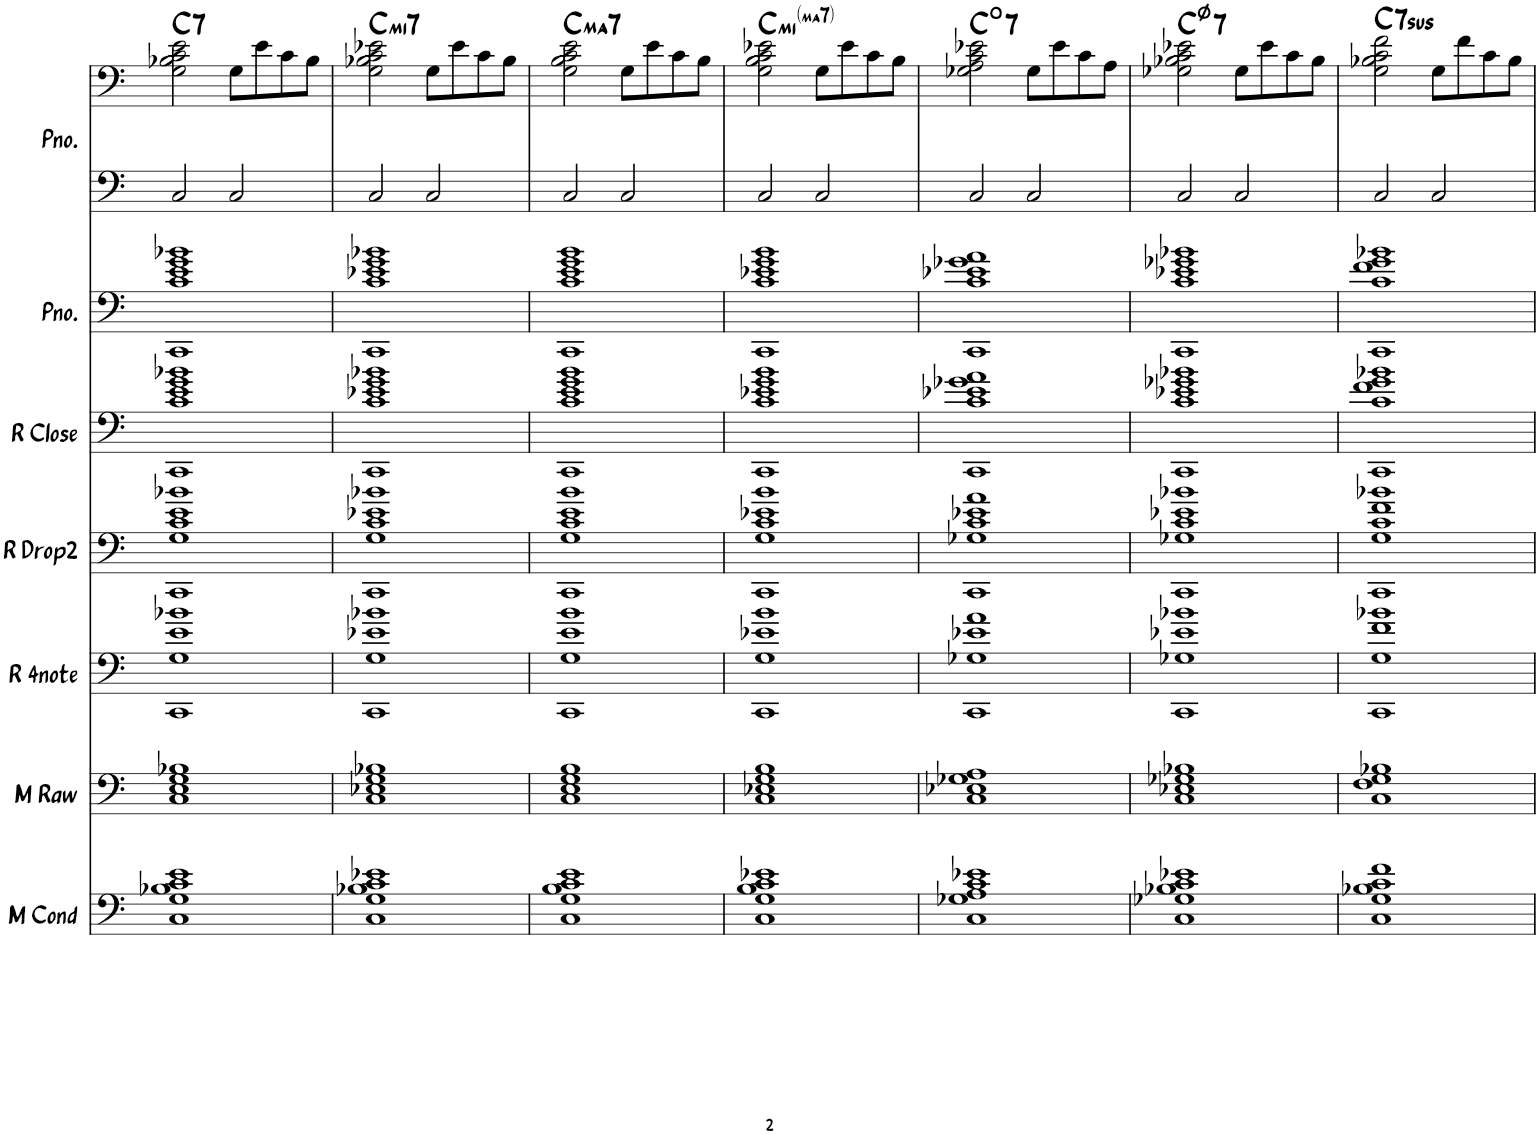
**kern	**kern	**kern	**kern	**kern	**kern	**kern	**kern	**harte
*part7	*part6	*part5	*part4	*part3	*part2	*part1	*part1	*part1
*staff8	*staff7	*staff6	*staff5	*staff4	*staff3	*staff2	*staff1	*
*I"Mark Condensed	*I"Mark Raw	*I"Realize 4note	*I"Realize Drop2	*I"Realize Close	*I"Realize Default	*I"Piano	*	*
*I'M Cond	*I'M Raw	*I'R 4note	*I'R Drop2	*I'R Close	*	*I'Pno.	*	*
!!LO:PB:g=z
*clefF4	*clefF4	*clefF4	*clefF4	*clefF4	*clefF4	*clefF4	*clefF4	*
*k[]	*k[]	*k[]	*k[]	*k[]	*k[]	*k[]	*k[]	*
*M4/4	*M4/4	*M4/4	*M4/4	*M4/4	*M4/4	*M4/4	*M4/4	*
=6	=6	=6	=6	=6	=6	=6	=6	=6
!	!	!	!	!	!	!	!	!LO:H:kt=7
1C 1G 1B-X 1c 1e	1C 1E 1G 1B-X	1CC 1G 1e 1b-X	1CC 1G 1c 1e 1b-X	1CC 1c 1e 1g 1b-X	1CC 1c 1e 1g 1b-X	2C/	2G\ 2B-X\ 2c\ 2e\	C:7
.	.	.	.	.	.	2C/	8G\L	.
.	.	.	.	.	.	.	8e\	.
.	.	.	.	.	.	.	8c\	.
.	.	.	.	.	.	.	8B-\J	.
=7	=7	=7	=7	=7	=7	=7	=7	=7
!	!	!	!	!	!	!	!	!LO:H:kt=mi7
1C 1G 1B-X 1c 1e-X	1C 1E-X 1G 1B-X	1CC 1G 1e-X 1b-X	1CC 1G 1c 1e-X 1b-X	1CC 1c 1e-X 1g 1b-X	1CC 1c 1e-X 1g 1b-X	2C/	2G\ 2B-X\ 2c\ 2e-X\	C:min7
.	.	.	.	.	.	2C/	8G\L	.
.	.	.	.	.	.	.	8e-\	.
.	.	.	.	.	.	.	8c\	.
.	.	.	.	.	.	.	8B-\J	.
=8	=8	=8	=8	=8	=8	=8	=8	=8
!	!	!	!	!	!	!	!	!LO:H:kt=ma7
1C 1G 1B 1c 1e	1C 1E 1G 1B	1CC 1G 1e 1b	1CC 1G 1c 1e 1b	1CC 1c 1e 1g 1b	1CC 1c 1e 1g 1b	2C/	2G\ 2B\ 2c\ 2e\	C:maj7
.	.	.	.	.	.	2C/	8G\L	.
.	.	.	.	.	.	.	8e\	.
.	.	.	.	.	.	.	8c\	.
.	.	.	.	.	.	.	8B\J	.
=9	=9	=9	=9	=9	=9	=9	=9	=9
!	!	!	!	!	!	!	!	!LO:H:kt=mima7
1C 1G 1B 1c 1e-X	1C 1E-X 1G 1B	1CC 1G 1e-X 1b	1CC 1G 1c 1e-X 1b	1CC 1c 1e-X 1g 1b	1CC 1c 1e-X 1g 1b	2C/	2G\ 2B\ 2c\ 2e-X\	C:minmaj7
.	.	.	.	.	.	2C/	8G\L	.
.	.	.	.	.	.	.	8e-\	.
.	.	.	.	.	.	.	8c\	.
.	.	.	.	.	.	.	8B\J	.
=10	=10	=10	=10	=10	=10	=10	=10	=10
!	!	!	!	!	!	!	!	!LO:H:kt=7
1C 1G-X 1A 1c 1e-X	1C 1E-X 1G-X 1A	1CC 1G-X 1e-X 1a	1CC 1G-X 1c 1e-X 1a	1CC 1c 1e-X 1g-X 1a	1CC 1c 1e-X 1g-X 1a	2C/	2G-X\ 2A\ 2c\ 2e-X\	C:dim7
.	.	.	.	.	.	2C/	8G-\L	.
.	.	.	.	.	.	.	8e-\	.
.	.	.	.	.	.	.	8c\	.
.	.	.	.	.	.	.	8A\J	.
=11	=11	=11	=11	=11	=11	=11	=11	=11
!	!	!	!	!	!	!	!	!LO:H:kt=7
1C 1G-X 1B-X 1c 1e-X	1C 1E-X 1G-X 1B-X	1CC 1G-X 1e-X 1b-X	1CC 1G-X 1c 1e-X 1b-X	1CC 1c 1e-X 1g-X 1b-X	1CC 1c 1e-X 1g-X 1b-X	2C/	2G-X\ 2B-X\ 2c\ 2e-X\	C:hdim7
.	.	.	.	.	.	2C/	8G-\L	.
.	.	.	.	.	.	.	8e-\	.
.	.	.	.	.	.	.	8c\	.
.	.	.	.	.	.	.	8B-\J	.
=12	=12	=12	=12	=12	=12	=12	=12	=12
!	!	!	!	!	!	!	!	!LO:H:kt=7sus
1C 1G 1B-X 1c 1f	1C 1F 1G 1B-X	1CC 1G 1f 1b-X	1CC 1G 1c 1f 1b-X	1CC 1c 1f 1g 1b-X	1CC 1c 1f 1g 1b-X	2C/	2G\ 2B-X\ 2c\ 2f\	C:sus4(7)
.	.	.	.	.	.	2C/	8G\L	.
.	.	.	.	.	.	.	8f\	.
.	.	.	.	.	.	.	8c\	.
.	.	.	.	.	.	.	8B-\J	.
=	=	=	=	=	=	=	=	=
*-	*-	*-	*-	*-	*-	*-	*-	*-
